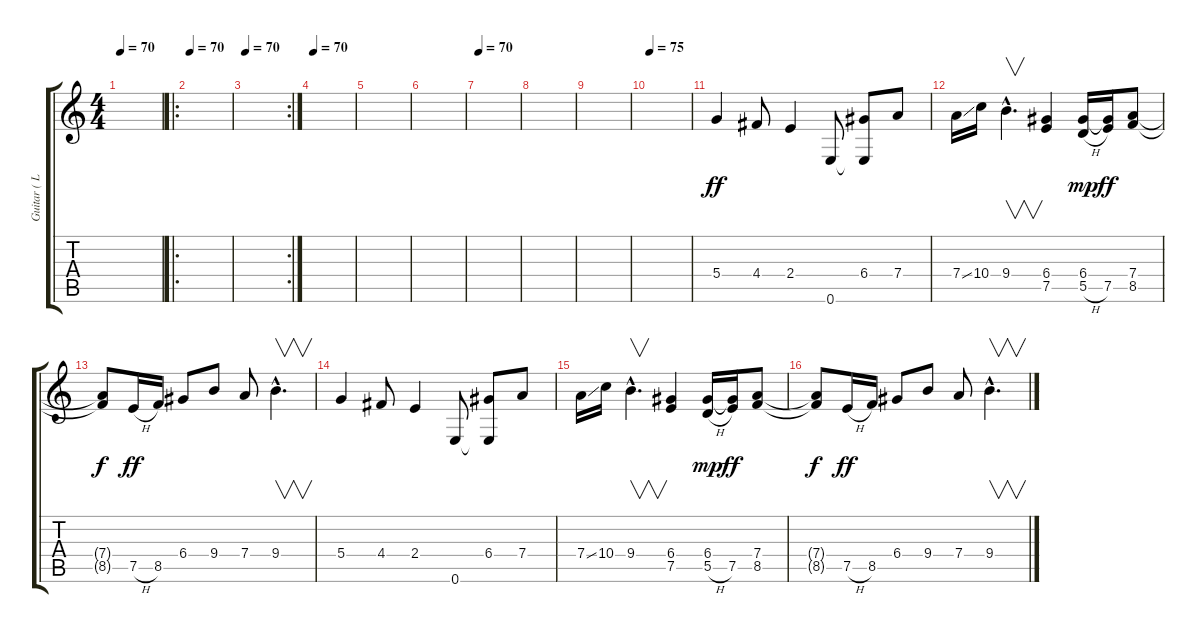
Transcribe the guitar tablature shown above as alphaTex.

\track ("Guitar ( L )" "Guitar ( L") {instrument overdrivenguitar}
\staff {score tabs}
\tuning (E4 B3 G3 D3 A2 E2) {hide}
\ts (4 4)
\tempo 70
\clef g2
\ks c
|
\ro
\tempo 70
|
\rc 2
\tempo 70
|
\tempo 70
|
|
|
\tempo 70
|
|
|
\tempo 75
|
5.4.4{dy ff volume 16} 4.4.8 2.4.4 0.6.8 (6.4 0.6{t}).8 7.4.8 |
7.4{ss}.16 10.4.16 9.4{hac}.4{v d} (6.4 7.5).4 (6.4 5.5{h}).16{dy mp} (6.4{t} 7.5).16{dy ff} (7.4 8.5).8 |
(7.4{t} 8.5{t}).8{dy f} 7.5{h}.16{dy ff} 8.5.16 6.4.8 9.4.8 7.4.8 9.4{hac}.4{v d} |
5.4.4 4.4.8 2.4.4 0.6.8 (6.4 0.6{t}).8 7.4.8 |
7.4{ss}.16 10.4.16 9.4{hac}.4{v d} (6.4 7.5).4 (6.4 5.5{h}).16{dy mp} (6.4{t} 7.5).16{dy ff} (7.4 8.5).8 |
(7.4{t} 8.5{t}).8{dy f} 7.5{h}.16{dy ff} 8.5.16 6.4.8 9.4.8 7.4.8 9.4{hac}.4{v d}
